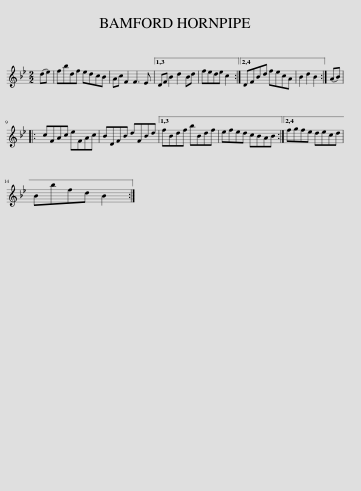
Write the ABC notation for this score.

X:1
L:1/8
M:2/2
I:linebreak $
K:Bb
V:1 treble
V:1
 (de) | fbdf edcB | Ac F2 F3 E |1,3 DF B2 d2 Bd | fede c2 :|2,4 %5
 DFBd fecA | B2 d2 B2 :| (AB) |:$ cFAc eFAc | BDFB dFBd |1,3 %10
 fBdf bBdf | efed cBAB :|2,4 fgfe decd |$ Bbfd B2 :| %14
